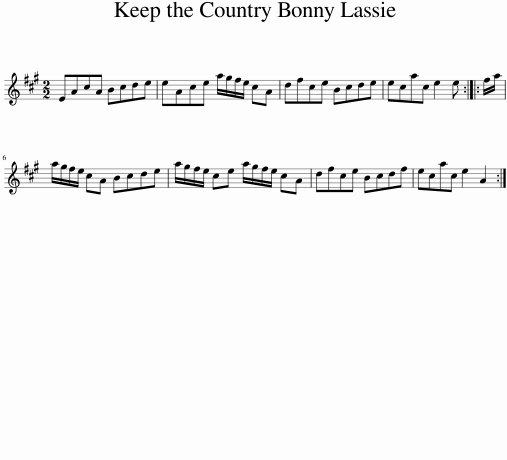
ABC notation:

X:1
L:1/8
M:2/2
I:linebreak $
K:A
V:1 treble
V:1
 EAcA Bcde | eAce a/g/f/e/ cA | dfce Bcde | ecac e2 e :: f/a/ |$ %5
 a/g/f/e/ cA Bcde | a/g/f/e/ ce a/g/f/e/ cA | dfce Bcdf | ecac e2 A2 :| %9
